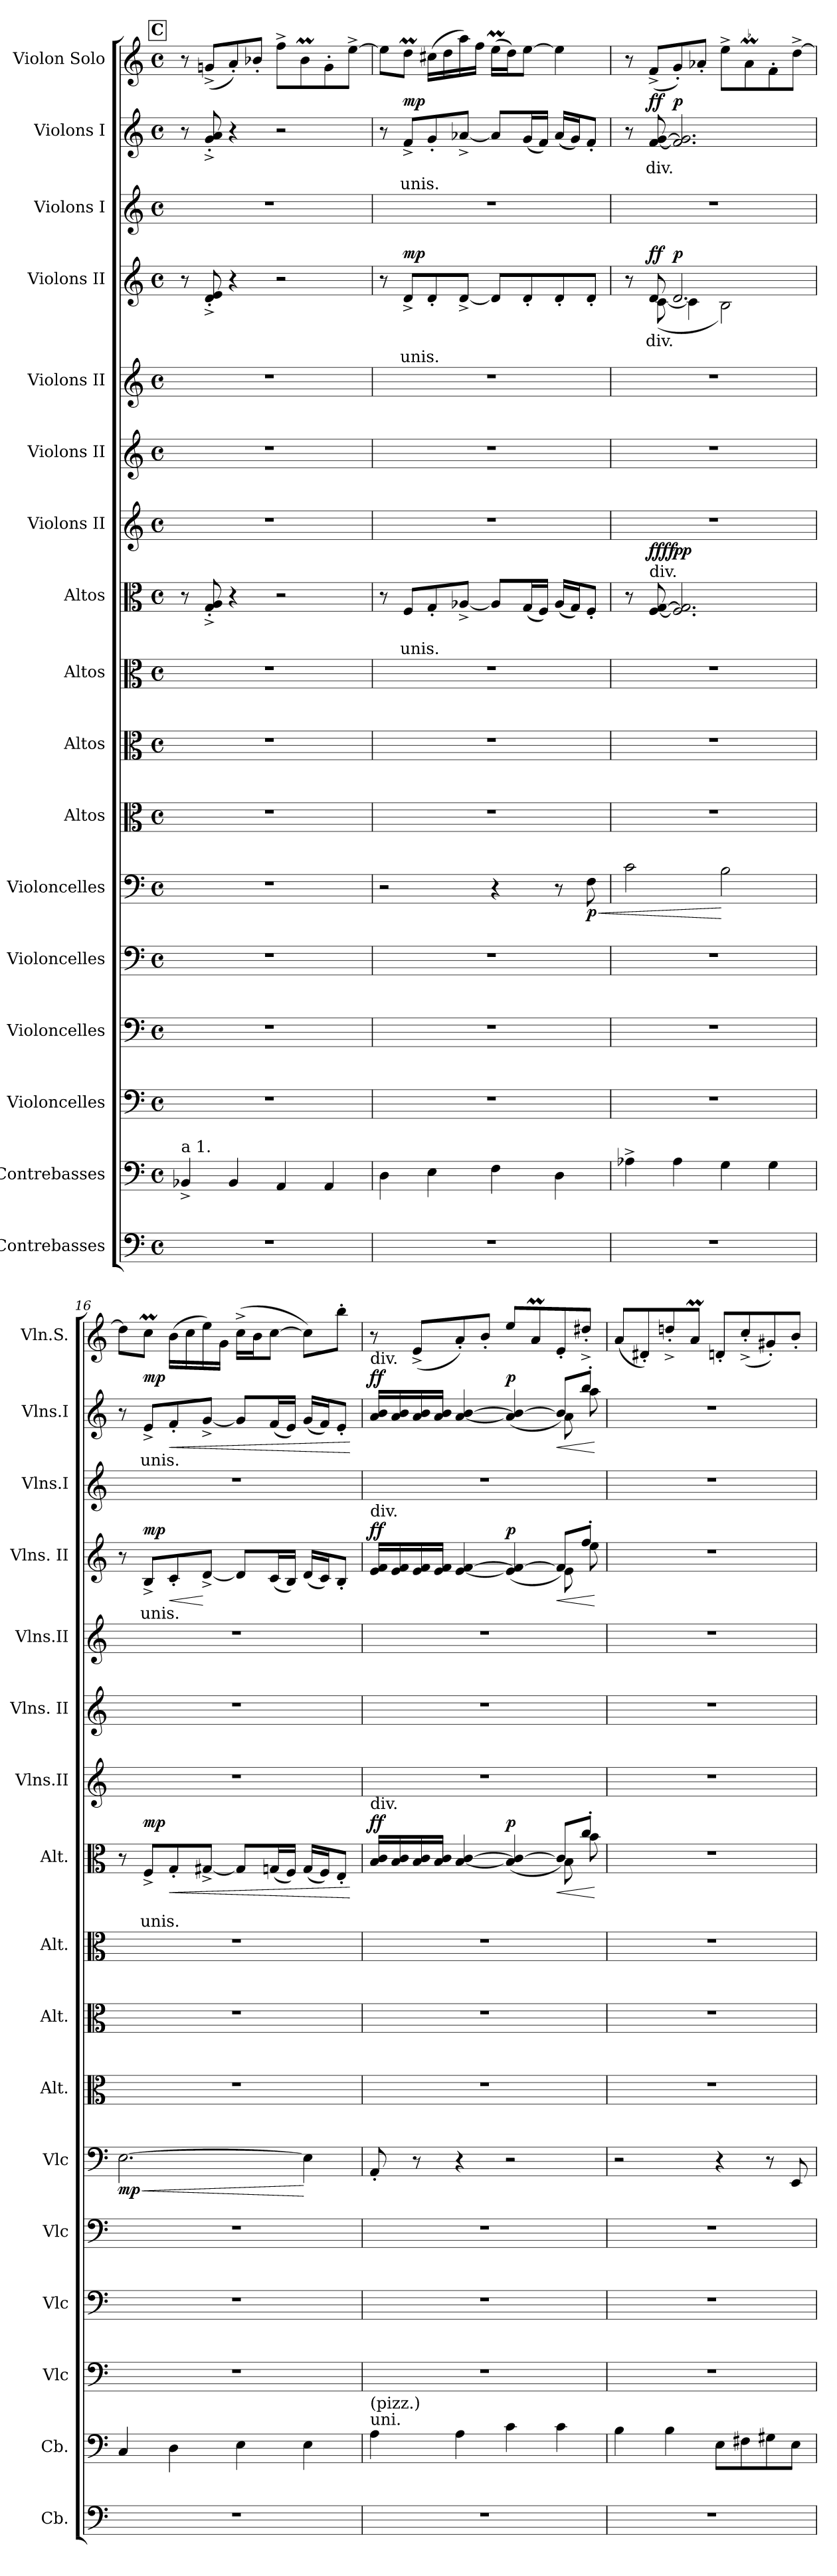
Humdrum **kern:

**kern	**kern	**kern	**kern	**kern	**kern	**dynam	**kern	**kern	**kern	**kern	**text	**text	**dynam	**kern	**kern	**kern	**kern	**text	**text	**dynam	**kern	**kern	**text	**text	**dynam	**kern
*part17	*part16	*part15	*part14	*part13	*part12	*part12	*part11	*part10	*part9	*part8	*part8	*part8	*part8	*part7	*part6	*part5	*part4	*part4	*part4	*part4	*part3	*part2	*part2	*part2	*part2	*part1
*staff17	*staff16	*staff15	*staff14	*staff13	*staff12	*staff12	*staff11	*staff10	*staff9	*staff8	*staff8	*staff8	*staff8	*staff7	*staff6	*staff5	*staff4	*staff4	*staff4	*staff4	*staff3	*staff2	*staff2	*staff2	*staff2	*staff1
*I"Contrebasses	*I"Contrebasses	*I"Violoncelles	*I"Violoncelles	*I"Violoncelles	*I"Violoncelles	*	*I"Altos	*I"Altos	*I"Altos	*I"Altos	*	*	*	*I"Violons II	*I"Violons II	*I"Violons II	*I"Violons II	*	*	*	*I"Violons I	*I"Violons I	*	*	*	*I"Violon Solo
*I'Cb.	*I'Cb.	*I'Vlc	*I'Vlc	*I'Vlc	*I'Vlc	*	*I'Alt.	*I'Alt.	*I'Alt.	*I'Alt.	*	*	*	*I'Vlns.II	*I'Vlns. II	*I'Vlns.II	*I'Vlns. II	*	*	*	*I'Vlns.I	*I'Vlns.I	*	*	*	*I'Vln.S.
*clefF4	*clefF4	*clefF4	*clefF4	*clefF4	*clefF4	*	*clefC3	*clefC3	*clefC3	*clefC3	*	*	*	*clefG2	*clefG2	*clefG2	*clefG2	*	*	*	*clefG2	*clefG2	*	*	*	*clefG2
*ITrd7c12	*ITrd7c12	*	*	*	*	*	*	*	*	*	*	*	*	*	*	*	*	*	*	*	*	*	*	*	*	*
*k[]	*k[]	*k[]	*k[]	*k[]	*k[]	*	*k[]	*k[]	*k[]	*k[]	*	*	*	*k[]	*k[]	*k[]	*k[]	*	*	*	*k[]	*k[]	*	*	*	*k[]
*M4/4	*M4/4	*M4/4	*M4/4	*M4/4	*M4/4	*	*M4/4	*M4/4	*M4/4	*M4/4	*	*	*	*M4/4	*M4/4	*M4/4	*M4/4	*	*	*	*M4/4	*M4/4	*	*	*	*M4/4
*met(c)	*met(c)	*met(c)	*met(c)	*met(c)	*met(c)	*	*met(c)	*met(c)	*met(c)	*met(c)	*	*	*	*met(c)	*met(c)	*met(c)	*met(c)	*	*	*	*met(c)	*met(c)	*	*	*	*met(c)
!!LO:REH:place=s1:a:B:fs=14:t=C
=13	=13	=13	=13	=13	=13	=13	=13	=13	=13	=13	=13	=13	=13	=13	=13	=13	=13	=13	=13	=13	=13	=13	=13	=13	=13	=13
!	!LO:TX:a:t=a 1.	!	!	!	!	!	!	!	!	!	!	!	!	!	!	!	!	!	!	!	!	!	!	!	!	!
1r	4BBB-X^/	1r	1r	1r	1r	.	1r	1r	1r	8r	.	.	.	1r	1r	1r	8r	.	.	.	1r	8r	.	.	.	8r
.	.	.	.	.	.	.	.	.	.	8G/'^ 8A/'^	.	.	.	.	.	.	8d/'^ 8e/'^	.	.	.	.	8g/'^ 8a/'^	.	.	.	(<8gn^/L
.	4BBB-/	.	.	.	.	.	.	.	.	4r	.	.	.	.	.	.	4r	.	.	.	.	4r	.	.	.	8a'/)
.	.	.	.	.	.	.	.	.	.	.	.	.	.	.	.	.	.	.	.	.	.	.	.	.	.	8b-X'/J
.	4AAA/	.	.	.	.	.	.	.	.	2r	.	.	.	.	.	.	2r	.	.	.	.	2r	.	.	.	8ff^\L
.	.	.	.	.	.	.	.	.	.	.	.	.	.	.	.	.	.	.	.	.	.	.	.	.	.	8b-M\
.	4AAA/	.	.	.	.	.	.	.	.	.	.	.	.	.	.	.	.	.	.	.	.	.	.	.	.	8g'\
.	.	.	.	.	.	.	.	.	.	.	.	.	.	.	.	.	.	.	.	.	.	.	.	.	.	[8ee^\J
!!LO:LB:g=z
=14	=14	=14	=14	=14	=14	=14	=14	=14	=14	=14	=14	=14	=14	=14	=14	=14	=14	=14	=14	=14	=14	=14	=14	=14	=14	=14
1r	4DD\	1r	1r	1r	2r	.	1r	1r	1r	8r	.	.	.	1r	1r	1r	8r	.	.	.	1r	8r	.	.	.	8ee\L]
!	!	!	!	!	!	!	!	!	!	!	!	!LO:LY:b	!LO:DY:b	!	!	!	!	!	!LO:LY:b	!	!	!	!	!LO:LY:b	!	!
!	!	!	!	!	!	!	!	!	!	!	!	!	!LO:DY:n=1:b	!	!	!	!	!	!	!LO:DY:b	!	!	!	!	!LO:DY:b	!
.	.	.	.	.	.	.	.	.	.	8F/L	.	unis.	mp mp	.	.	.	8d^/L	.	unis.	mp	.	8f^/L	.	unis.	mp	8ddM\J
.	4EE\	.	.	.	.	.	.	.	.	8G'/	.	.	.	.	.	.	8d'/	.	.	.	.	8g'/	.	.	.	(>16cc#X\LL
.	.	.	.	.	.	.	.	.	.	.	.	.	.	.	.	.	.	.	.	.	.	.	.	.	.	16dd\
.	.	.	.	.	.	.	.	.	.	[8A-X^/J	.	.	.	.	.	.	[8d^/J	.	.	.	.	[8a-X^/J	.	.	.	16aa\)
.	.	.	.	.	.	.	.	.	.	.	.	.	.	.	.	.	.	.	.	.	.	.	.	.	.	16ff\JJ
.	4FF\	.	.	.	4r	.	.	.	.	8A-/L]	.	.	.	.	.	.	8d/L]	.	.	.	.	8a-/L]	.	.	.	(>16eem\LL
.	.	.	.	.	.	.	.	.	.	.	.	.	.	.	.	.	.	.	.	.	.	.	.	.	.	16dd\J)
.	.	.	.	.	.	.	.	.	.	(<16G/L	.	.	.	.	.	.	8d'/	.	.	.	.	(<16g/L	.	.	.	[8ee\J
.	.	.	.	.	.	.	.	.	.	16F/JJ)	.	.	.	.	.	.	.	.	.	.	.	16f/JJ)	.	.	.	.
.	4DD\	.	.	.	8r	.	.	.	.	(<16A-/LL	.	.	.	.	.	.	8d'/	.	.	.	.	(<16a-/LL	.	.	.	4ee\]
.	.	.	.	.	.	.	.	.	.	16G/J)	.	.	.	.	.	.	.	.	.	.	.	16g/J)	.	.	.	.
!	!	!	!	!	!	!LO:HP:b	!	!	!	!	!	!	!	!	!	!	!	!	!	!	!	!	!	!	!	!
!	!	!	!	!	!	!LO:DY:n=1:b	!	!	!	!	!	!	!	!	!	!	!	!	!	!	!	!	!	!	!	!
.	.	.	.	.	8F\	< p	.	.	.	8F'/J	.	.	.	.	.	.	8d'/J	.	.	.	.	8f'/J	.	.	.	.
=15	=15	=15	=15	=15	=15	=15	=15	=15	=15	=15	=15	=15	=15	=15	=15	=15	=15	=15	=15	=15	=15	=15	=15	=15	=15	=15
*	*	*	*	*	*	*	*	*	*	*	*	*	*	*	*	*	*^	*	*	*	*	*	*	*	*	*
1r	4AA-X^\	1r	1r	1r	2c\	.	1r	1r	1r	8r	.	.	.	1r	1r	1r	8r	8ryy	.	.	.	1r	8r	.	.	.	8r
!	!	!	!	!	!	!	!	!	!	!LO:TX:a:t=div.	!	!	!	!	!	!	!	!	!	!	!	!	!	!	!	!	!
!	!	!	!	!	!	!	!	!	!	!	!	!	!LO:DY:b	!	!	!	!	!	!LO:LY:b	!	!	!	!	!LO:LY:b	!	!	!
!	!	!	!	!	!	!	!	!	!	!	!	!	!LO:DY:n=1:b	!	!	!	!	!	!	!	!LO:DY:b	!	!	!	!	!LO:DY:b	!
.	.	.	.	.	.	.	.	.	.	[8F/ [8G/	.	.	ff ff	.	.	.	8d/	(<[8c\	-div.	.	ff	.	[8f/ [8g/	-div.	.	ff	(<8f^/L
!	!	!	!	!	!	!	!	!	!	!	!	!	!LO:DY:n=2:b	!	!	!	!	!	!	!	!	!	!	!	!	!	!
!	!	!	!	!	!	!	!	!	!	!	!	!	!LO:DY:n=3:b	!	!	!	!	!	!	!	!LO:DY:b	!	!	!	!	!LO:DY:b	!
.	4AA-\	.	.	.	.	.	.	.	.	2.F/] 2.G/]	.	.	p p	.	.	.	2.d/	4c\]	.	.	p	.	2.f/] 2.g/]	.	.	p	8g'/)
.	.	.	.	.	.	.	.	.	.	.	.	.	.	.	.	.	.	.	.	.	.	.	.	.	.	.	8a-X'/J
.	4GG\	.	.	.	2B\	[	.	.	.	.	.	.	.	.	.	.	.	2B\)	.	.	.	.	.	.	.	.	8ee^\L
.	.	.	.	.	.	.	.	.	.	.	.	.	.	.	.	.	.	.	.	.	.	.	.	.	.	.	8a-M\
.	4GG\	.	.	.	.	.	.	.	.	.	.	.	.	.	.	.	.	.	.	.	.	.	.	.	.	.	8f'\
.	.	.	.	.	.	.	.	.	.	.	.	.	.	.	.	.	.	.	.	.	.	.	.	.	.	.	[8dd^\J
*	*	*	*	*	*	*	*	*	*	*	*	*	*	*	*	*	*v	*v	*	*	*	*	*	*	*	*	*
=16	=16	=16	=16	=16	=16	=16	=16	=16	=16	=16	=16	=16	=16	=16	=16	=16	=16	=16	=16	=16	=16	=16	=16	=16	=16	=16
!	!	!	!	!	!	!LO:HP:b	!	!	!	!	!	!	!	!	!	!	!	!	!	!	!	!	!	!	!	!
!	!	!	!	!	!	!LO:DY:n=1:b	!	!	!	!	!	!	!	!	!	!	!	!	!	!	!	!	!	!	!	!
1r	4CC/	1r	1r	1r	[2.E\	< mp	1r	1r	1r	8r	.	.	.	1r	1r	1r	8r	.	.	.	1r	8r	.	.	.	8dd\L]
!	!	!	!	!	!	!	!	!	!	!	!	!LO:LY:b	!LO:DY:b	!	!	!	!	!	!	!LO:DY:b	!	!	!	!	!LO:DY:b	!
.	.	.	.	.	.	.	.	.	.	8F^/L	.	unis.	mp	.	.	.	8B^/L	unis.	.	mp	.	8e^/L	unis.	.	mp	8ccM\J
!	!	!	!	!	!	!	!	!	!	!	!	!	!LO:HP:b	!	!	!	!	!	!	!LO:HP:b	!	!	!	!	!LO:HP:b	!
.	4DD\	.	.	.	.	.	.	.	.	8G'/	.	.	<	.	.	.	8c'/	.	.	<	.	8f'/	.	.	<	(>16b\LL
.	.	.	.	.	.	.	.	.	.	.	.	.	.	.	.	.	.	.	.	.	.	.	.	.	.	16cc\
.	.	.	.	.	.	.	.	.	.	[8G#X^/J	.	.	.	.	.	.	[8d^/J	.	.	[	.	[8g^/J	.	.	.	16ee\)
.	.	.	.	.	.	.	.	.	.	.	.	.	.	.	.	.	.	.	.	.	.	.	.	.	.	16g\JJ
.	4EE\	.	.	.	.	.	.	.	.	8G#/L]	.	.	.	.	.	.	8d/L]	.	.	.	.	8g/L]	.	.	.	(>16cc^\LL
.	.	.	.	.	.	.	.	.	.	.	.	.	.	.	.	.	.	.	.	.	.	.	.	.	.	16b\J
.	.	.	.	.	.	.	.	.	.	(<16Gn/L	.	.	.	.	.	.	(<16c/L	.	.	.	.	(<16f/L	.	.	.	[8cc\J
.	.	.	.	.	.	.	.	.	.	16F/JJ)	.	.	.	.	.	.	16B/JJ)	.	.	.	.	16e/JJ)	.	.	.	.
.	4EE\	.	.	.	4E\]	[	.	.	.	(<16G/LL	.	.	.	.	.	.	(<16d/LL	.	.	.	.	(<16g/LL	.	.	.	8cc\L])
.	.	.	.	.	.	.	.	.	.	16F/J)	.	.	.	.	.	.	16c/J)	.	.	.	.	16f/J)	.	.	.	.
.	.	.	.	.	.	.	.	.	.	8E'/J	.	.	.	.	.	.	8B'/J	.	.	.	.	8e'/J	.	.	.	8bb'\J
.	.	.	.	.	.	.	.	.	.	.	.	.	[	.	.	.	.	.	.	.	.	.	.	.	[	.
=17	=17	=17	=17	=17	=17	=17	=17	=17	=17	=17	=17	=17	=17	=17	=17	=17	=17	=17	=17	=17	=17	=17	=17	=17	=17	=17
*	*	*	*	*	*	*	*	*	*	*^	*	*	*	*	*	*	*^	*	*	*	*	*^	*	*	*	*
!	!	!	!	!	!	!	!	!	!	!	!	!	!	!	!	!	!	!	!	!	!	!	!	!LO:TX:a:t=div.	!	!	!	!	!
!	!	!	!	!	!	!	!	!	!	!	!	!	!	!	!	!	!	!LO:TX:a:t=div.	!	!	!	!	!	!	!	!	!	!	!
!	!	!	!	!	!	!	!	!	!	!LO:TX:a:t=div.	!	!	!	!	!	!	!	!	!	!	!	!	!	!	!	!	!	!	!
!	!LO:TX:a:t=uni.	!	!	!	!	!	!	!	!	!	!	!	!	!	!	!	!	!	!	!	!	!	!	!	!	!	!	!	!
!	!LO:TX:a:t=(pizz.)	!	!	!	!	!	!	!	!	!	!	!	!	!	!	!	!	!	!	!	!	!	!	!	!	!	!	!	!
!	!	!	!	!	!	!	!	!	!	!	!	!	!	!LO:DY:b	!	!	!	!	!	!	!	!LO:DY:b	!	!	!	!	!	!LO:DY:b	!
1r	4AA\	1r	1r	1r	8AA'/	.	1r	1r	1r	16B/ 16c/LL	2.ryy	.	.	ff	1r	1r	1r	16e/ 16f/LL	2.ryy	.	.	ff	1r	16a/ 16b/LL	2.ryy	.	.	ff	8r
.	.	.	.	.	.	.	.	.	.	16B/ 16c/	.	.	.	.	.	.	.	16e/ 16f/	.	.	.	.	.	16a/ 16b/	.	.	.	.	.
.	.	.	.	.	8r	.	.	.	.	16B/ 16c/	.	.	.	.	.	.	.	16e/ 16f/	.	.	.	.	.	16a/ 16b/	.	.	.	.	(<8e^/L
.	.	.	.	.	.	.	.	.	.	16B/ 16c/JJ	.	.	.	.	.	.	.	16e/ 16f/JJ	.	.	.	.	.	16a/ 16b/JJ	.	.	.	.	.
.	4AA\	.	.	.	4r	.	.	.	.	[4B/ [4c/	.	.	.	.	.	.	.	[4e/ [4f/	.	.	.	.	.	[4a/ [4b/	.	.	.	.	8a'/)
.	.	.	.	.	.	.	.	.	.	.	.	.	.	.	.	.	.	.	.	.	.	.	.	.	.	.	.	.	8b'/J
!	!	!	!	!	!	!	!	!	!	!	!	!	!	!LO:DY:b	!	!	!	!	!	!	!	!LO:DY:b	!	!	!	!	!	!LO:DY:b	!
.	4C\	.	.	.	2r	.	.	.	.	(<4B/] 4c/_	.	.	.	p	.	.	.	(<4e/] 4f/_	.	.	.	p	.	(<4a/] 4b/_	.	.	.	p	8ee/L
.	.	.	.	.	.	.	.	.	.	.	.	.	.	.	.	.	.	.	.	.	.	.	.	.	.	.	.	.	8aM/
!	!	!	!	!	!	!	!	!	!	!	!	!	!	!LO:HP:b	!	!	!	!	!	!	!	!LO:HP:b	!	!	!	!	!	!LO:HP:b	!
.	4C\	.	.	.	.	.	.	.	.	8c/L])	8B\	.	.	<	.	.	.	8f/L])	8e\	.	.	<	.	8b/L])	8a\	.	.	<	8e'/
.	.	.	.	.	.	.	.	.	.	8cc'/J	8b\	.	.	.	.	.	.	8ff'/J	8ee\	.	.	.	.	8bb'/J	8aa\	.	.	.	8dd#X'^/J
*	*	*	*	*	*	*	*	*	*	*v	*v	*	*	*	*	*	*	*v	*v	*	*	*	*	*v	*v	*	*	*	*
.	.	.	.	.	.	.	.	.	.	.	.	.	[	.	.	.	.	.	.	[	.	.	.	.	[	.
!!LO:PB:g=z
=18	=18	=18	=18	=18	=18	=18	=18	=18	=18	=18	=18	=18	=18	=18	=18	=18	=18	=18	=18	=18	=18	=18	=18	=18	=18	=18
1r	4BB\	1r	1r	1r	2r	.	1r	1r	1r	1r	.	.	.	1r	1r	1r	1r	.	.	.	1r	1r	.	.	.	(<8a/L
.	.	.	.	.	.	.	.	.	.	.	.	.	.	.	.	.	.	.	.	.	.	.	.	.	.	8d#X'/)
.	4BB\	.	.	.	.	.	.	.	.	.	.	.	.	.	.	.	.	.	.	.	.	.	.	.	.	8ddn'^/
.	.	.	.	.	.	.	.	.	.	.	.	.	.	.	.	.	.	.	.	.	.	.	.	.	.	8aM/J
.	8EE\L	.	.	.	4r	.	.	.	.	.	.	.	.	.	.	.	.	.	.	.	.	.	.	.	.	8dn'/L
.	8FF#X\	.	.	.	.	.	.	.	.	.	.	.	.	.	.	.	.	.	.	.	.	.	.	.	.	(<8cc'^/
.	8GG#X\	.	.	.	8r	.	.	.	.	.	.	.	.	.	.	.	.	.	.	.	.	.	.	.	.	8g#X'/)
.	8EE\J	.	.	.	8EE/	.	.	.	.	.	.	.	.	.	.	.	.	.	.	.	.	.	.	.	.	8b'/J
=	=	=	=	=	=	=	=	=	=	=	=	=	=	=	=	=	=	=	=	=	=	=	=	=	=	=
*-	*-	*-	*-	*-	*-	*-	*-	*-	*-	*-	*-	*-	*-	*-	*-	*-	*-	*-	*-	*-	*-	*-	*-	*-	*-	*-
